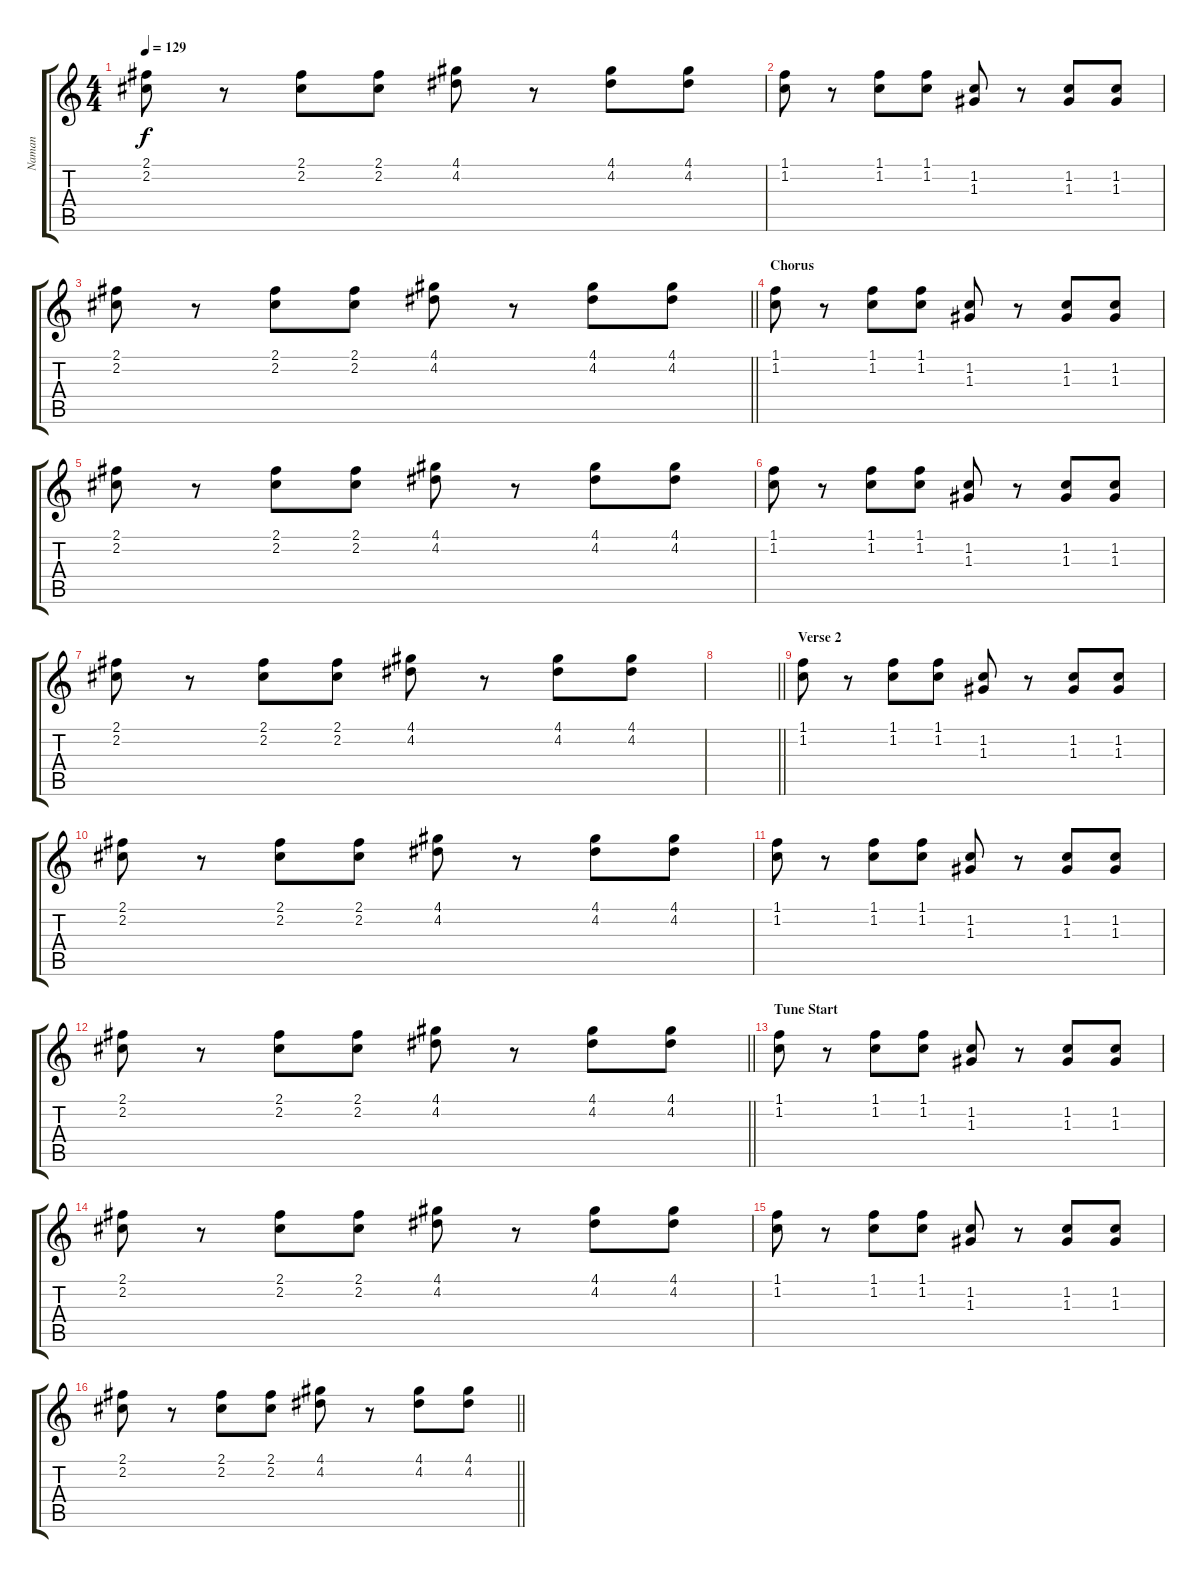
\track ("Naman" "Naman") {instrument overdrivenguitar}
\staff {score tabs}
\tuning (E4 B3 G3 D3 A2 E2) {hide}
\ts (4 4)
\tempo 129
\clef g2
\ks c
(2.1 2.2).8{dy f} r.8 (2.1 2.2).8 (2.1 2.2).8 (4.1 4.2).8 r.8 (4.1 4.2).8 (4.1 4.2).8 |
(1.1 1.2).8 r.8 (1.1 1.2).8 (1.1 1.2).8 (1.2 1.3).8 r.8 (1.2 1.3).8 (1.2 1.3).8 |
\barLineRight lightlight
(2.1 2.2).8 r.8 (2.1 2.2).8 (2.1 2.2).8 (4.1 4.2).8 r.8 (4.1 4.2).8 (4.1 4.2).8 |
\section ("" "Chorus")
(1.1 1.2).8 r.8 (1.1 1.2).8 (1.1 1.2).8 (1.2 1.3).8 r.8 (1.2 1.3).8 (1.2 1.3).8 |
(2.1 2.2).8 r.8 (2.1 2.2).8 (2.1 2.2).8 (4.1 4.2).8 r.8 (4.1 4.2).8 (4.1 4.2).8 |
(1.1 1.2).8 r.8 (1.1 1.2).8 (1.1 1.2).8 (1.2 1.3).8 r.8 (1.2 1.3).8 (1.2 1.3).8 |
(2.1 2.2).8 r.8 (2.1 2.2).8 (2.1 2.2).8 (4.1 4.2).8 r.8 (4.1 4.2).8 (4.1 4.2).8 |
\barLineRight lightlight
|
\section ("" "Verse 2")
(1.1 1.2).8 r.8 (1.1 1.2).8 (1.1 1.2).8 (1.2 1.3).8 r.8 (1.2 1.3).8 (1.2 1.3).8 |
(2.1 2.2).8 r.8 (2.1 2.2).8 (2.1 2.2).8 (4.1 4.2).8 r.8 (4.1 4.2).8 (4.1 4.2).8 |
(1.1 1.2).8 r.8 (1.1 1.2).8 (1.1 1.2).8 (1.2 1.3).8 r.8 (1.2 1.3).8 (1.2 1.3).8 |
\barLineRight lightlight
(2.1 2.2).8 r.8 (2.1 2.2).8 (2.1 2.2).8 (4.1 4.2).8 r.8 (4.1 4.2).8 (4.1 4.2).8 |
\section ("" "Tune Start")
(1.1 1.2).8 r.8 (1.1 1.2).8 (1.1 1.2).8 (1.2 1.3).8 r.8 (1.2 1.3).8 (1.2 1.3).8 |
(2.1 2.2).8 r.8 (2.1 2.2).8 (2.1 2.2).8 (4.1 4.2).8 r.8 (4.1 4.2).8 (4.1 4.2).8 |
(1.1 1.2).8 r.8 (1.1 1.2).8 (1.1 1.2).8 (1.2 1.3).8 r.8 (1.2 1.3).8 (1.2 1.3).8 |
\barLineRight lightlight
(2.1 2.2).8 r.8 (2.1 2.2).8 (2.1 2.2).8 (4.1 4.2).8 r.8 (4.1 4.2).8 (4.1 4.2).8
